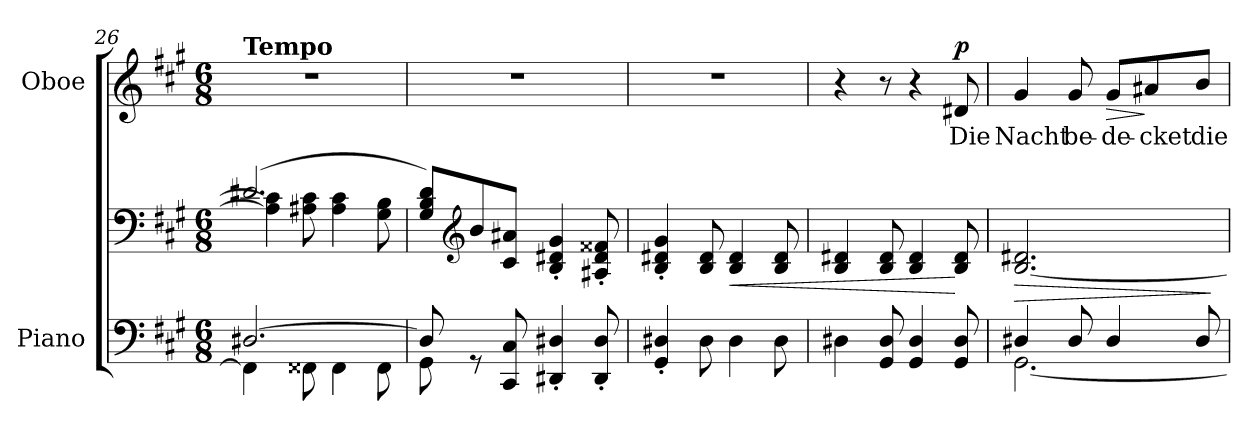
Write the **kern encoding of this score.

**kern	**kern	**dynam	**kern	**text	**dynam
*part2	*part2	*part2	*part1	*part1	*part1
*staff3	*staff2	*staff2/3	*staff1	*staff1	*staff1
*I"Piano	*	*	*I"Oboe	*	*
*I'Pno	*	*	*I'Ob	*	*
!!LO:LB:g=z
*clefF4	*clefF4	*	*clefG2	*	*
*k[f#c#g#]	*k[f#c#g#]	*	*k[f#c#g#]	*	*
*M6/8	*M6/8	*	*M6/8	*	*
=26	=26	=26	=26	=26	=26
*^	*^	*	*	*	*
!	!	!	!	!	!LO:TX:a:B:t=Tempo	!	!
[2.D#X/	4FF#\]	(2.d#X/	4A#\] 4c#\]	.	2.r	.	.
.	8FF##X\	.	8A#X\ 8c#\	.	.	.	.
.	4FF##\	.	4A#\ 4c#\	.	.	.	.
.	8FF##\	.	8G#\ 8B\	.	.	.	.
*	*	*v	*v	*	*	*	*
=27	=27	=27	=27	=27	=27	=27
8D#/]	8GG#\	8G#/ 8B/ 8d/L)	.	2.r	.	.
*	*	*clefG2	*	*	*	*
8rGG	2ryy	8b/	.	.	.	.
8CC#/ 8C#/	.	8c#/ 8a#X/J	.	.	.	.
4DD#X/' 4D#X/'	.	4B/' 4d#X/' 4g#/'	.	.	.	.
8DD#/' 8D#/'	8ryy	8A#X/' 8d#/' 8f##X/'	.	.	.	.
*v	*v	*	*	*	*	*
=28	=28	=28	=28	=28	=28
4GG#/' 4D#X/'	4B/' 4d#X/' 4g#/'	.	2.r	.	.
8D#\	8B/ 8d#/	.	.	.	.
!	!	!LO:HP:b	!	!	!
4D#\	4B/ 4d#/	<	.	.	.
8D#\	8B/ 8d#/	.	.	.	.
=29	=29	=29	=29	=29	=29
4D#X\	4B/ 4d#X/	.	4r	.	.
8GG#/ 8D#/	8B/ 8d#/	.	8r	.	.
4GG#/ 4D#/	4B/ 4d#/	.	4r	.	.
!	!	!	!	!LO:LY:b	!LO:DY:a
8GG#/ 8D#/	8B/ 8d#/	[	8d#X/	Die	p
=30	=30	=30	=30	=30	=30
*^	*	*	*	*	*
!	!	!	!LO:HP:b	!	!LO:LY:b	!
4D#X/	[2.GG#\	[2.B/ 2.d#X/	>	4g#/	Nacht	.
!	!	!	!	!	!LO:LY:b	!
8D#/	.	.	.	8g#/	be-	.
!	!	!	!	!	!LO:LY:b	!LO:HP:b
4D#/	.	.	.	8g#/L	-de-	>
!	!	!	!	!	!LO:LY:b	!
.	.	.	.	8a#X/	-cket	]
!	!	!	!	!	!LO:LY:b	!
8D#/	.	.	.	8b/J	die	.
*v	*v	*	*	*	*	*
.	.	]	.	.	.
=	=	=	=	=	=
*-	*-	*-	*-	*-	*-
